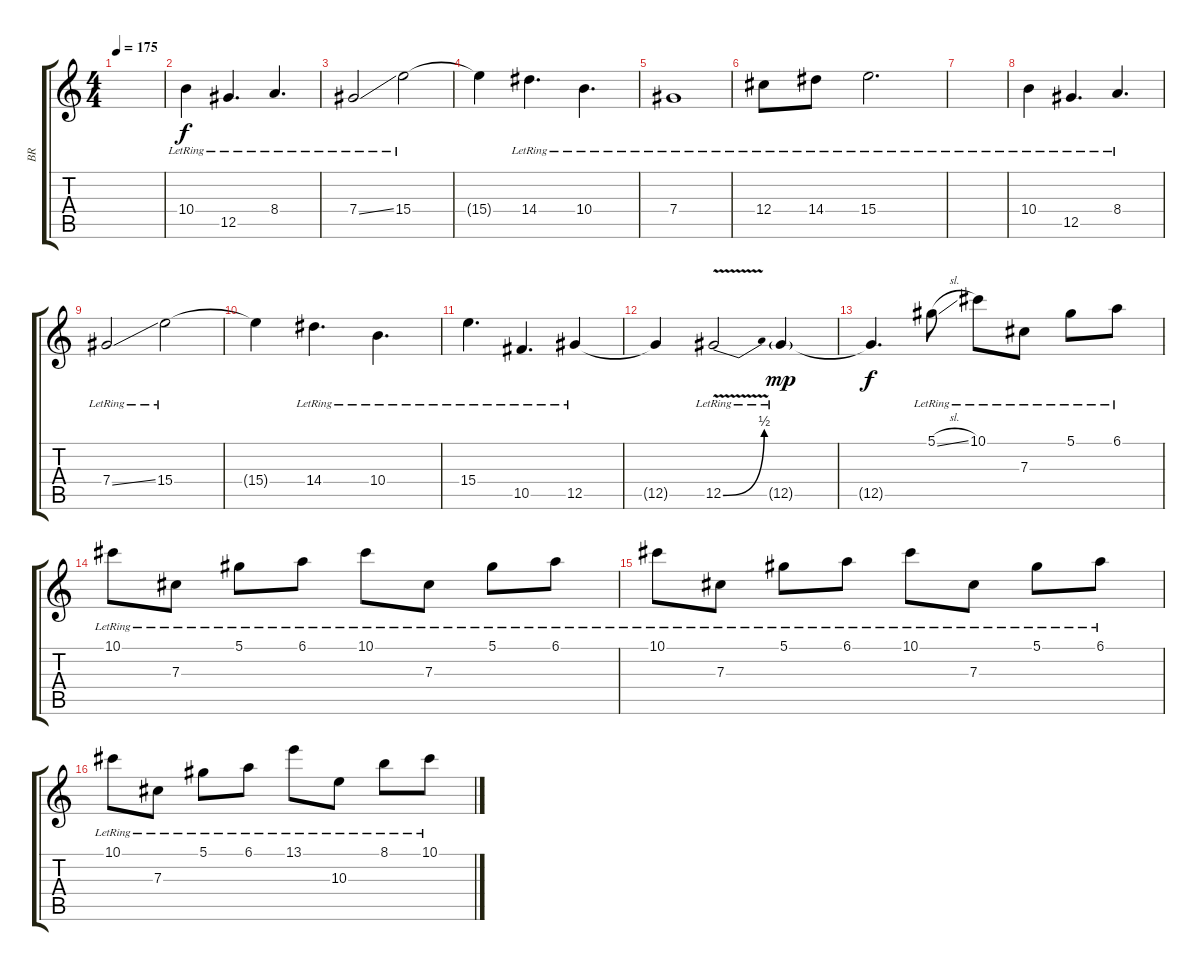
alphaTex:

\track ("BR" "BR") {instrument acousticguitarsteel}
\staff {score tabs}
\tuning (Eb4 Bb3 Gb3 Db3 Ab2 Db2) {hide}
\ts (4 4)
\tempo 175
\clef g2
\ks c
|
10.4{lr}.4 12.5{lr}.4{d} 8.4{lr}.4{d} |
7.4{ss lr}.2 15.4{lr}.2 |
15.4{t}.4 14.4{lr}.4{d} 10.4{lr}.4{d} |
7.4{lr}.1 |
12.4{lr}.8 14.4{lr}.8 15.4{lr}.2{d} |
|
10.4{lr}.4 12.5{lr}.4{d} 8.4{lr}.4{d} |
7.4{ss lr}.2 15.4{lr}.2 |
15.4{t}.4 14.4{lr}.4{d} 10.4{lr}.4{d} |
15.4{lr}.4{d} 10.5{lr}.4{d} 12.5{lr}.4 |
12.5{t}.4 12.5{be (bend 0 0 60 2) v lr}.2 12.5{g lr}.4{dy mp} |
12.5{t}.4{d dy f} 5.1{sl lr}.8 10.1{lr}.8 7.3{lr}.8 5.1{lr}.8 6.1{lr}.8 |
10.1{lr}.8 7.3{lr}.8 5.1{lr}.8 6.1{lr}.8 10.1{lr}.8 7.3{lr}.8 5.1{lr}.8 6.1{lr}.8 |
10.1{lr}.8 7.3{lr}.8 5.1{lr}.8 6.1{lr}.8 10.1{lr}.8 7.3{lr}.8 5.1{lr}.8 6.1{lr}.8 |
10.1{lr}.8 7.3{lr}.8 5.1{lr}.8 6.1{lr}.8 13.1{lr}.8 10.3{lr}.8 8.1{lr}.8 10.1{lr}.8
